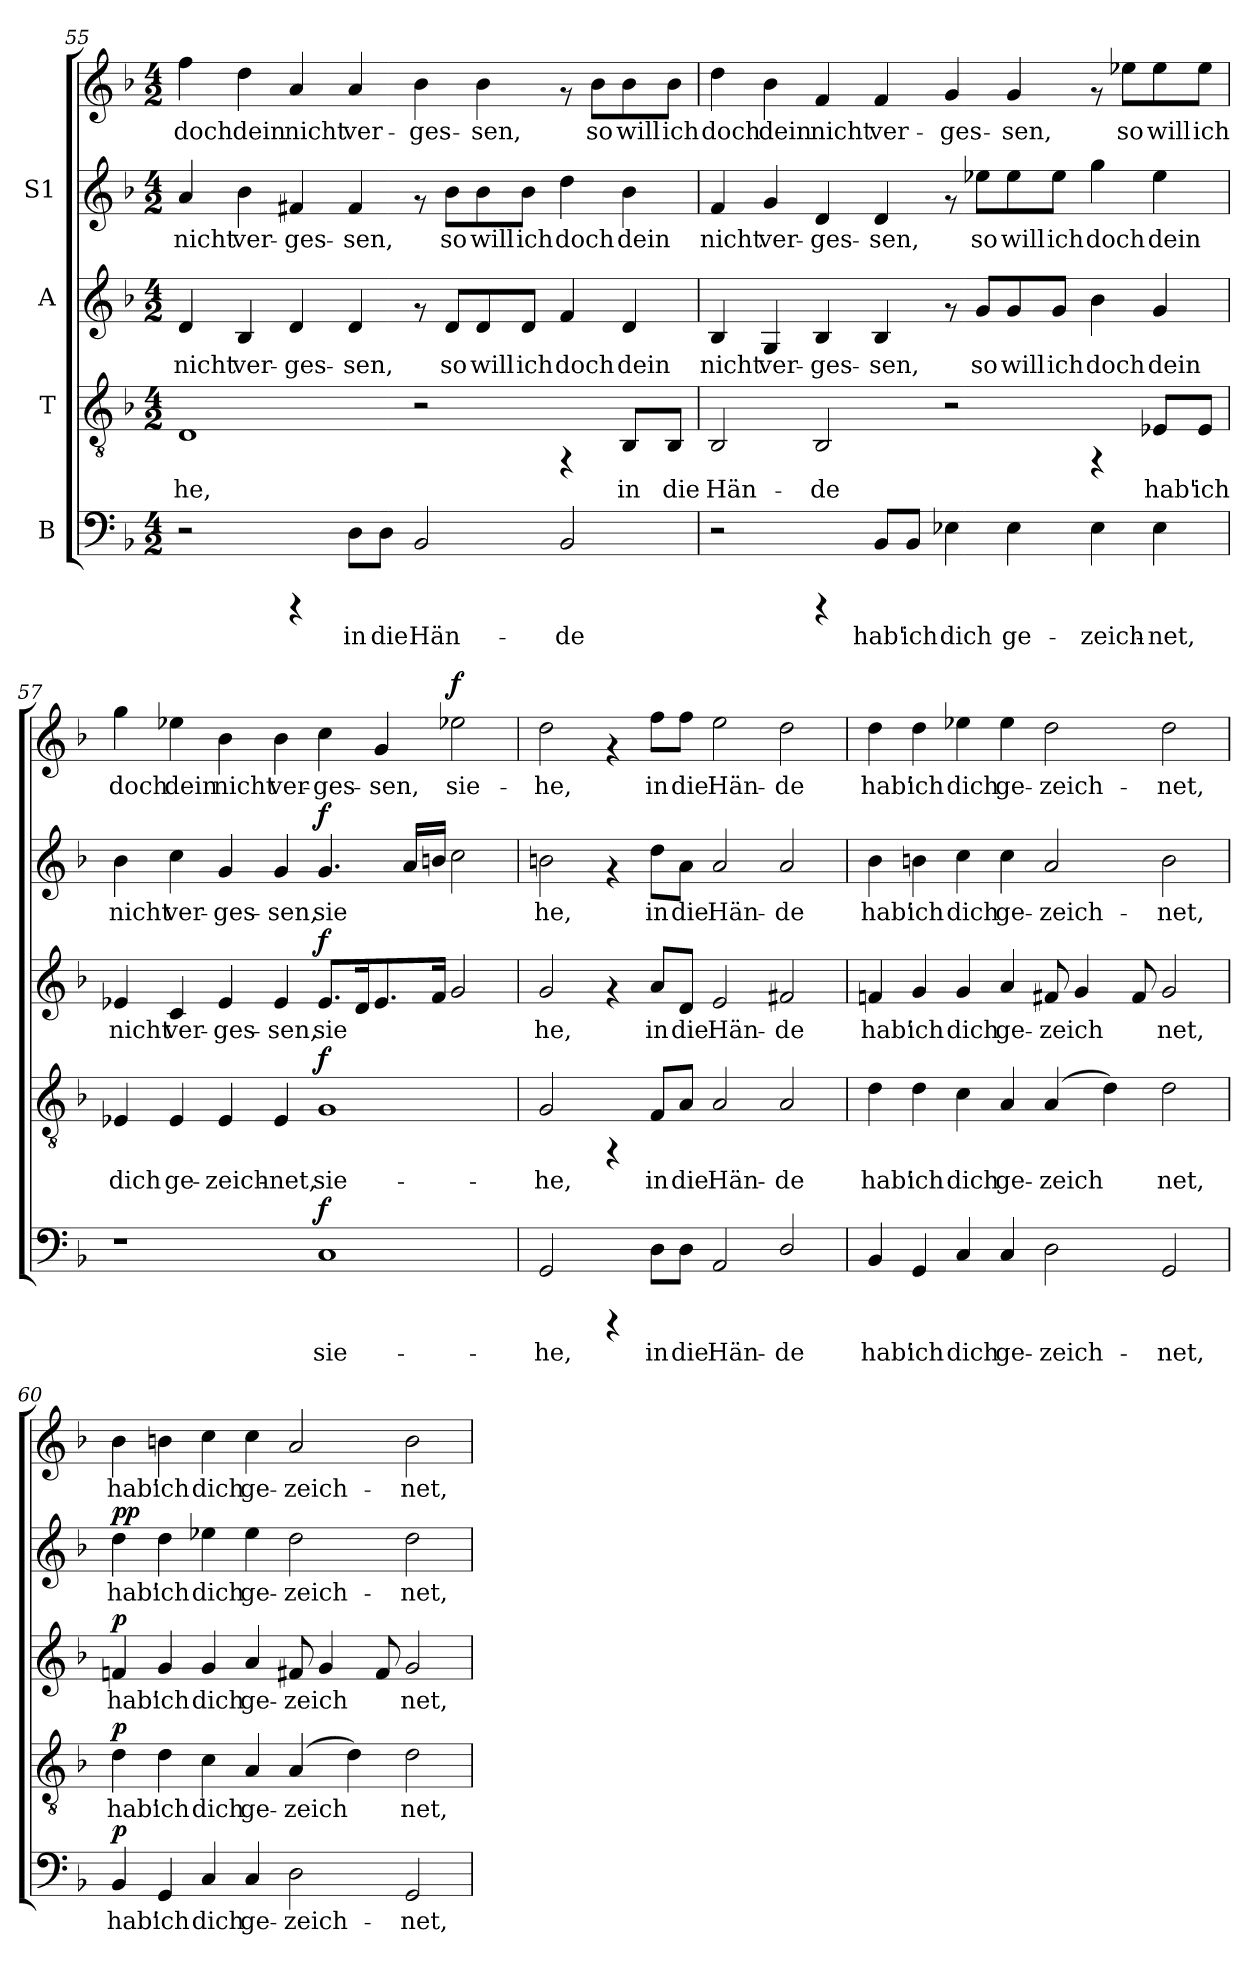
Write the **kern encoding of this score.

**kern	**text	**dynam	**kern	**text	**dynam	**kern	**text	**dynam	**kern	**text	**kern	**text	**dynam
*part4	*part4	*part4	*part3	*part3	*part3	*part2	*part2	*part2	*part1	*part1	*part1	*part1	*part1
*staff5	*staff5	*staff5	*staff4	*staff4	*staff4	*staff3	*staff3	*staff3	*staff2	*staff2	*staff1	*staff1	*staff1/2
*I"B	*	*	*I"T	*	*	*I"A	*	*	*I"S1	*	*	*	*
*clefF4	*	*	*clefGv2	*	*	*clefG2	*	*	*clefG2	*	*clefG2	*	*
*k[b-]	*	*	*k[b-]	*	*	*k[b-]	*	*	*k[b-]	*	*k[b-]	*	*
*F:	*	*	*F:	*	*	*F:	*	*	*F:	*	*F:	*	*
*M4/2	*	*	*M4/2	*	*	*M4/2	*	*	*M4/2	*	*M4/2	*	*
=55	=55	=55	=55	=55	=55	=55	=55	=55	=55	=55	=55	=55	=55
!	!	!	!	!LO:LY:b:cj	!	!	!LO:LY:b:cj	!	!	!LO:LY:b:cj	!	!LO:LY:b:cj	!
2r	.	.	1D	-he,	.	4d/	nicht	.	4a/	nicht	4ff\	doch	.
!	!	!	!	!	!	!	!LO:LY:b:cj	!	!	!LO:LY:b:cj	!	!LO:LY:b:cj	!
.	.	.	.	.	.	4B-/	ver-	.	4b-\	ver-	4dd\	dein	.
!	!	!	!	!	!	!	!LO:LY:b:cj	!	!	!LO:LY:b:cj	!	!LO:LY:b:cj	!
4rCCC	.	.	.	.	.	4d/	-ges-	.	4f#X/	-ges-	4a/	nicht	.
!	!LO:LY:b:cj	!	!	!	!	!	!LO:LY:b:cj	!	!	!LO:LY:b:cj	!	!LO:LY:b:cj	!
8D\L	in	.	.	.	.	4d/	-sen,	.	4f#/	-sen,	4a/	ver-	.
!	!LO:LY:b:cj	!	!	!	!	!	!	!	!	!	!	!	!
8D\J	die	.	.	.	.	.	.	.	.	.	.	.	.
!	!LO:LY:b:cj	!	!	!	!	!	!	!	!	!	!	!LO:LY:b:cj	!
2BB-/	Hän-	.	2r	.	.	8rf	.	.	8rf	.	4b-\	-ges-	.
!	!	!	!	!	!	!	!LO:LY:b:cj	!	!	!LO:LY:b:cj	!	!	!
.	.	.	.	.	.	8d/L	so	.	8b-\L	so	.	.	.
!	!	!	!	!	!	!	!LO:LY:b:cj	!	!	!LO:LY:b:cj	!	!LO:LY:b:cj	!
.	.	.	.	.	.	8d/	will	.	8b-\	will	4b-\	-sen,	.
!	!	!	!	!	!	!	!LO:LY:b:cj	!	!	!LO:LY:b:cj	!	!	!
.	.	.	.	.	.	8d/J	ich	.	8b-\J	ich	.	.	.
!	!LO:LY:b:cj	!	!	!	!	!	!LO:LY:b:cj	!	!	!LO:LY:b:cj	!	!	!
2BB-/	-de	.	4rFF	.	.	4f/	doch	.	4dd\	doch	8rf	.	.
!	!	!	!	!	!	!	!	!	!	!	!	!LO:LY:b:cj	!
.	.	.	.	.	.	.	.	.	.	.	8b-\L	so	.
!	!	!	!	!LO:LY:b:cj	!	!	!LO:LY:b:cj	!	!	!LO:LY:b:cj	!	!LO:LY:b:cj	!
.	.	.	8BB-/L	in	.	4d/	dein	.	4b-\	dein	8b-\	will	.
!	!	!	!	!LO:LY:b:cj	!	!	!	!	!	!	!	!LO:LY:b:cj	!
.	.	.	8BB-/J	die	.	.	.	.	.	.	8b-\J	ich	.
!!LO:PB:g=z
=56	=56	=56	=56	=56	=56	=56	=56	=56	=56	=56	=56	=56	=56
!	!	!	!	!LO:LY:b:cj	!	!	!LO:LY:b:cj	!	!	!LO:LY:b:cj	!	!LO:LY:b:cj	!
2r	.	.	2BB-/	Hän-	.	4B-/	nicht	.	4f/	nicht	4dd\	doch	.
!	!	!	!	!	!	!	!LO:LY:b:cj	!	!	!LO:LY:b:cj	!	!LO:LY:b:cj	!
.	.	.	.	.	.	4G/	ver-	.	4g/	ver-	4b-\	dein	.
!	!	!	!	!LO:LY:b:cj	!	!	!LO:LY:b:cj	!	!	!LO:LY:b:cj	!	!LO:LY:b:cj	!
4rCCC	.	.	2BB-/	-de	.	4B-/	-ges-	.	4d/	-ges-	4f/	nicht	.
!	!LO:LY:b:cj	!	!	!	!	!	!LO:LY:b:cj	!	!	!LO:LY:b:cj	!	!LO:LY:b:cj	!
8BB-/L	hab'	.	.	.	.	4B-/	-sen,	.	4d/	-sen,	4f/	ver-	.
!	!LO:LY:b:cj	!	!	!	!	!	!	!	!	!	!	!	!
8BB-/J	ich	.	.	.	.	.	.	.	.	.	.	.	.
!	!LO:LY:b:cj	!	!	!	!	!	!	!	!	!	!	!LO:LY:b:cj	!
4E-X\	dich	.	2r	.	.	8rf	.	.	8rf	.	4g/	-ges-	.
!	!	!	!	!	!	!	!LO:LY:b:cj	!	!	!LO:LY:b:cj	!	!	!
.	.	.	.	.	.	8g/L	so	.	8ee-X\L	so	.	.	.
!	!LO:LY:b:cj	!	!	!	!	!	!LO:LY:b:cj	!	!	!LO:LY:b:cj	!	!LO:LY:b:cj	!
4E-\	ge-	.	.	.	.	8g/	will	.	8ee-\	will	4g/	-sen,	.
!	!	!	!	!	!	!	!LO:LY:b:cj	!	!	!LO:LY:b:cj	!	!	!
.	.	.	.	.	.	8g/J	ich	.	8ee-\J	ich	.	.	.
!	!LO:LY:b:cj	!	!	!	!	!	!LO:LY:b:cj	!	!	!LO:LY:b:cj	!	!	!
4E-\	-zeich-	.	4rFF	.	.	4b-\	doch	.	4gg\	doch	8rf	.	.
!	!	!	!	!	!	!	!	!	!	!	!	!LO:LY:b:cj	!
.	.	.	.	.	.	.	.	.	.	.	8ee-X\L	so	.
!	!LO:LY:b:cj	!	!	!LO:LY:b:cj	!	!	!LO:LY:b:cj	!	!	!LO:LY:b:cj	!	!LO:LY:b:cj	!
4E-\	-net,	.	8E-X/L	hab'	.	4g/	dein	.	4ee-\	dein	8ee-\	will	.
!	!	!	!	!LO:LY:b:cj	!	!	!	!	!	!	!	!LO:LY:b:cj	!
.	.	.	8E-/J	ich	.	.	.	.	.	.	8ee-\J	ich	.
=57	=57	=57	=57	=57	=57	=57	=57	=57	=57	=57	=57	=57	=57
!	!	!	!	!LO:LY:b:cj	!	!	!LO:LY:b:cj	!	!	!LO:LY:b:cj	!	!LO:LY:b:cj	!
1r	.	.	4E-X/	dich	.	4e-X/	nicht	.	4b-\	-nicht	4gg\	doch	.
!	!	!	!	!LO:LY:b:cj	!	!	!LO:LY:b:cj	!	!	!LO:LY:b:cj	!	!LO:LY:b:cj	!
.	.	.	4E-/	ge-	.	4c/	ver-	.	4cc\	ver-	4ee-X\	dein	.
!	!	!	!	!LO:LY:b:cj	!	!	!LO:LY:b:cj	!	!	!LO:LY:b:cj	!	!LO:LY:b:cj	!
.	.	.	4E-/	-zeich-	.	4e-/	-ges-	.	4g/	-ges-	4b-\	nicht	.
!	!	!	!	!LO:LY:b:cj	!	!	!LO:LY:b:cj	!	!	!LO:LY:b:cj	!	!LO:LY:b:cj	!
.	.	.	4E-/	-net,	.	4e-/	-sen,	.	4g/	-sen,	4b-\	ver-	.
!	!LO:LY:b:cj	!LO:DY:a	!	!LO:LY:b:cj	!LO:DY:a	!	!LO:LY:b:cj	!LO:DY:a	!	!LO:LY:b:cj	!	!LO:LY:b:cj	!LO:DY:a=2
1C	sie-	f	1G	sie-	f	8.e-/L	sie	f	4.g/	sie	4cc\	-ges-	f
!	!	!	!	!	!	!	!LO:LY:b:cj	!	!	!	!	!	!
.	.	.	.	.	.	16d/	-	.	.	.	.	.	.
!	!	!	!	!	!	!	!LO:LY:b:cj	!	!	!	!	!LO:LY:b:cj	!
.	.	.	.	.	.	8.e-/	--	.	.	.	4g/	-sen,	.
!	!	!	!	!	!	!	!	!	!	!LO:LY:b:cj	!	!	!
.	.	.	.	.	.	.	.	.	16a/L	-	.	.	.
!	!	!	!	!	!	!	!LO:LY:b:cj	!	!	!LO:LY:b:cj	!	!	!
.	.	.	.	.	.	16f/J	--	.	16bn/J	--	.	.	.
!	!	!	!	!	!	!	!LO:LY:b:cj	!	!	!LO:LY:b:cj	!	!LO:LY:b:cj	!LO:DY:a
.	.	.	.	.	.	2g/	--	.	2cc\	--	2ee-X\	sie-	f
!!LO:LB:g=z
=58	=58	=58	=58	=58	=58	=58	=58	=58	=58	=58	=58	=58	=58
!	!LO:LY:b:cj	!	!	!LO:LY:b:cj	!	!	!LO:LY:b:cj	!	!	!LO:LY:b:cj	!	!LO:LY:b:cj	!
2GG/	-he,	.	2G/	-he,	.	2g/	-he,	.	2bn\	he,	2dd\	-he,	.
4rCCC	.	.	4rFF	.	.	4rf	.	.	4rf	.	4rf	.	.
!	!LO:LY:b:cj	!	!	!LO:LY:b:cj	!	!	!LO:LY:b:cj	!	!	!LO:LY:b:cj	!	!LO:LY:b:cj	!
8D\L	in	.	8F/L	in	.	8a/L	in	.	8dd\L	in	8ff\L	in	.
!	!LO:LY:b:cj	!	!	!LO:LY:b:cj	!	!	!LO:LY:b:cj	!	!	!LO:LY:b:cj	!	!LO:LY:b:cj	!
8D\J	die	.	8A/J	die	.	8d/J	die	.	8a\J	die	8ff\J	die	.
!	!LO:LY:b:cj	!	!	!LO:LY:b:cj	!	!	!LO:LY:b:cj	!	!	!LO:LY:b:cj	!	!LO:LY:b:cj	!
2AA/	Hän-	.	2A/	Hän-	.	2e/	Hän-	.	2a/	Hän-	2ee\	Hän-	.
!	!LO:LY:b:cj	!	!	!LO:LY:b:cj	!	!	!LO:LY:b:cj	!	!	!LO:LY:b:cj	!	!LO:LY:b:cj	!
2D/	-de	.	2A/	-de	.	2f#X/	-de	.	2a/	-de	2dd\	-de	.
=59	=59	=59	=59	=59	=59	=59	=59	=59	=59	=59	=59	=59	=59
!	!LO:LY:b:cj	!	!	!LO:LY:b:cj	!	!	!LO:LY:b:cj	!	!	!LO:LY:b:cj	!	!LO:LY:b:cj	!
4BB-/	hab'	.	4d\	hab'	.	4fn/	hab'	.	4b-\	hab'	4dd\	hab'	.
!	!LO:LY:b:cj	!	!	!LO:LY:b:cj	!	!	!LO:LY:b:cj	!	!	!LO:LY:b:cj	!	!LO:LY:b:cj	!
4GG/	ich	.	4d\	ich	.	4g/	ich	.	4bn\	ich	4dd\	ich	.
!	!LO:LY:b:cj	!	!	!LO:LY:b:cj	!	!	!LO:LY:b:cj	!	!	!LO:LY:b:cj	!	!LO:LY:b:cj	!
4C/	dich	.	4c\	dich	.	4g/	dich	.	4cc\	dich	4ee-X\	dich	.
!	!LO:LY:b:cj	!	!	!LO:LY:b:cj	!	!	!LO:LY:b:cj	!	!	!LO:LY:b:cj	!	!LO:LY:b:cj	!
4C/	ge-	.	4A/	ge-	.	4a/	ge-	.	4cc\	ge-	4ee-\	ge-	.
!	!LO:LY:b:cj	!	!	!LO:LY:b:cj	!	!	!LO:LY:b:cj	!	!	!LO:LY:b:cj	!	!LO:LY:b:cj	!
2D\	-zeich-	.	(<4A/	-zeich-	.	8f#X/	-zeich	.	2a/	-zeich-	2dd\	-zeich-	.
!	!	!	!	!	!	!	!LO:LY:b:cj	!	!	!	!	!	!
.	.	.	.	.	.	4g/	-	.	.	.	.	.	.
!	!	!	!	!LO:LY:b:cj	!	!	!	!	!	!	!	!	!
.	.	.	4d\)	-	.	.	.	.	.	.	.	.	.
!	!	!	!	!	!	!	!LO:LY:b:cj	!	!	!	!	!	!
.	.	.	.	.	.	8f#/	--	.	.	.	.	.	.
!	!LO:LY:b:cj	!	!	!LO:LY:b:cj	!	!	!LO:LY:b:cj	!	!	!LO:LY:b:cj	!	!LO:LY:b:cj	!
2GG/	-net,	.	2d\	net,	.	2g/	-net,	.	2b\	-net,	2dd\	-net,	.
=60	=60	=60	=60	=60	=60	=60	=60	=60	=60	=60	=60	=60	=60
!	!LO:LY:b:cj	!LO:DY:a	!	!LO:LY:b:cj	!LO:DY:a	!	!LO:LY:b:cj	!LO:DY:a	!	!LO:LY:b:cj	!	!LO:LY:b:cj	!LO:DY:a=2
!	!	!	!	!	!	!	!	!	!	!	!	!	!LO:DY:n=1:a
4BB-/	hab'	p	4d\	hab'	p	4fn/	hab'	p	4dd\	hab'	4b-\	hab'	p p
!	!LO:LY:b:cj	!	!	!LO:LY:b:cj	!	!	!LO:LY:b:cj	!	!	!LO:LY:b:cj	!	!LO:LY:b:cj	!
4GG/	ich	.	4d\	ich	.	4g/	ich	.	4dd\	ich	4bn\	ich	.
!	!LO:LY:b:cj	!	!	!LO:LY:b:cj	!	!	!LO:LY:b:cj	!	!	!LO:LY:b:cj	!	!LO:LY:b:cj	!
4C/	dich	.	4c\	dich	.	4g/	dich	.	4ee-X\	dich	4cc\	dich	.
!	!LO:LY:b:cj	!	!	!LO:LY:b:cj	!	!	!LO:LY:b:cj	!	!	!LO:LY:b:cj	!	!LO:LY:b:cj	!
4C/	ge-	.	4A/	ge-	.	4a/	ge-	.	4ee-\	ge-	4cc\	ge-	.
!	!LO:LY:b:cj	!	!	!LO:LY:b:cj	!	!	!LO:LY:b:cj	!	!	!LO:LY:b:cj	!	!LO:LY:b:cj	!
2D\	-zeich-	.	(<4A/	-zeich-	.	8f#X/	-zeich	.	2dd\	-zeich-	2a/	-zeich-	.
!	!	!	!	!	!	!	!LO:LY:b:cj	!	!	!	!	!	!
.	.	.	.	.	.	4g/	-	.	.	.	.	.	.
!	!	!	!	!LO:LY:b:cj	!	!	!	!	!	!	!	!	!
.	.	.	4d\)	-	.	.	.	.	.	.	.	.	.
!	!	!	!	!	!	!	!LO:LY:b:cj	!	!	!	!	!	!
.	.	.	.	.	.	8f#/	--	.	.	.	.	.	.
!	!LO:LY:b:cj	!	!	!LO:LY:b:cj	!	!	!LO:LY:b:cj	!	!	!LO:LY:b:cj	!	!LO:LY:b:cj	!
2GG/	-net,	.	2d\	net,	.	2g/	-net,	.	2dd\	-net,	2b\	-net,	.
=	=	=	=	=	=	=	=	=	=	=	=	=	=
*-	*-	*-	*-	*-	*-	*-	*-	*-	*-	*-	*-	*-	*-
